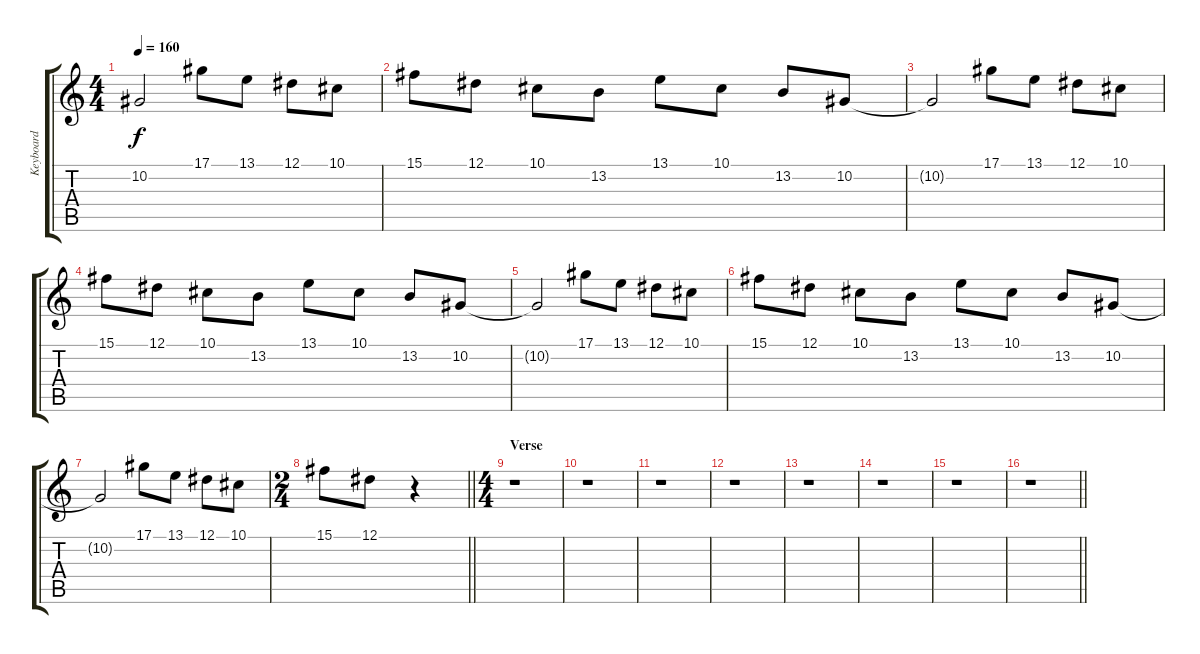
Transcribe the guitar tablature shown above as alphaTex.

\track ("Keyboard" "Keyboard") {instrument harpsichord}
\staff {score tabs}
\tuning (Eb4 Bb3 Gb3 Db3 Ab2 Eb2) {hide}
\ts (4 4)
\tempo 160
\clef g2
\ks c
10.2{t}.2{dy f} 17.1.8 13.1.8 12.1.8 10.1.8 |
15.1.8 12.1.8 10.1.8 13.2.8 13.1.8 10.1.8 13.2.8 10.2.8 |
10.2{t}.2 17.1.8 13.1.8 12.1.8 10.1.8 |
15.1.8 12.1.8 10.1.8 13.2.8 13.1.8 10.1.8 13.2.8 10.2.8 |
10.2{t}.2 17.1.8 13.1.8 12.1.8 10.1.8 |
15.1.8 12.1.8 10.1.8 13.2.8 13.1.8 10.1.8 13.2.8 10.2.8 |
10.2{t}.2 17.1.8 13.1.8 12.1.8 10.1.8 |
\ts (2 4)
\barLineRight lightlight
15.1.8 12.1.8 r.4 |
\ts (4 4)
\section ("" "Verse")
r.1 |
r.1 |
r.1 |
r.1 |
r.1 |
r.1 |
r.1 |
\barLineRight lightlight
r.1
